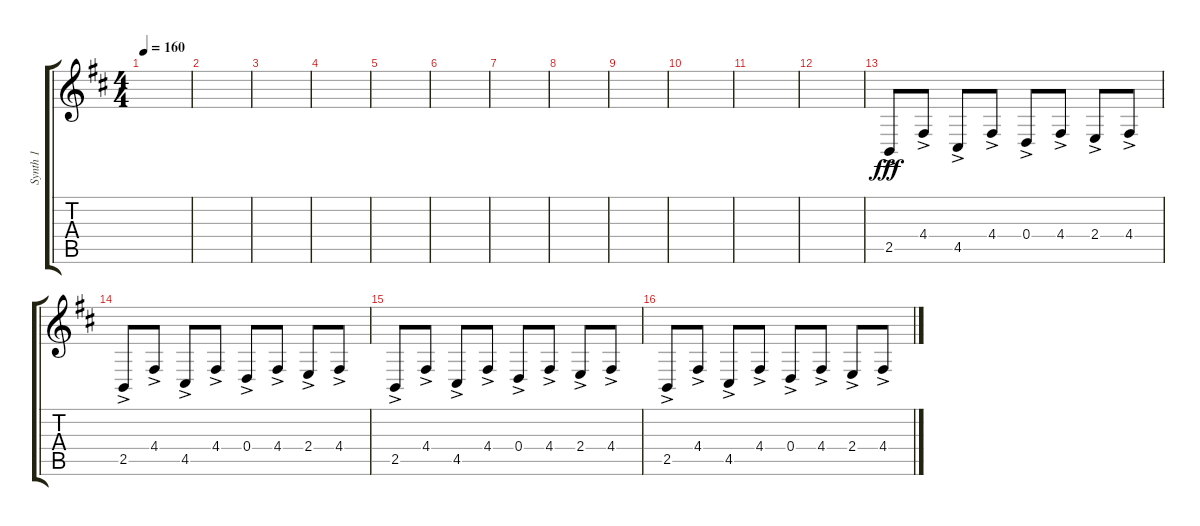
\track ("Synth 1" "Synth 1") {instrument synthbrass2}
\staff {score tabs}
\tuning (E4 B3 G3 D3 A2 E2) {hide}
\ts (4 4)
\tempo 160
\clef g2
\ks d
|
|
|
|
|
|
|
|
|
|
|
|
2.5{ac}.8{dy fff} 4.4{ac}.8 4.5{ac}.8 4.4{ac}.8 0.4{ac}.8 4.4{ac}.8 2.4{ac}.8 4.4{ac}.8 |
2.5{ac}.8 4.4{ac}.8 4.5{ac}.8 4.4{ac}.8 0.4{ac}.8 4.4{ac}.8 2.4{ac}.8 4.4{ac}.8 |
2.5{ac}.8 4.4{ac}.8 4.5{ac}.8 4.4{ac}.8 0.4{ac}.8 4.4{ac}.8 2.4{ac}.8 4.4{ac}.8 |
2.5{ac}.8 4.4{ac}.8 4.5{ac}.8 4.4{ac}.8 0.4{ac}.8 4.4{ac}.8 2.4{ac}.8 4.4{ac}.8
